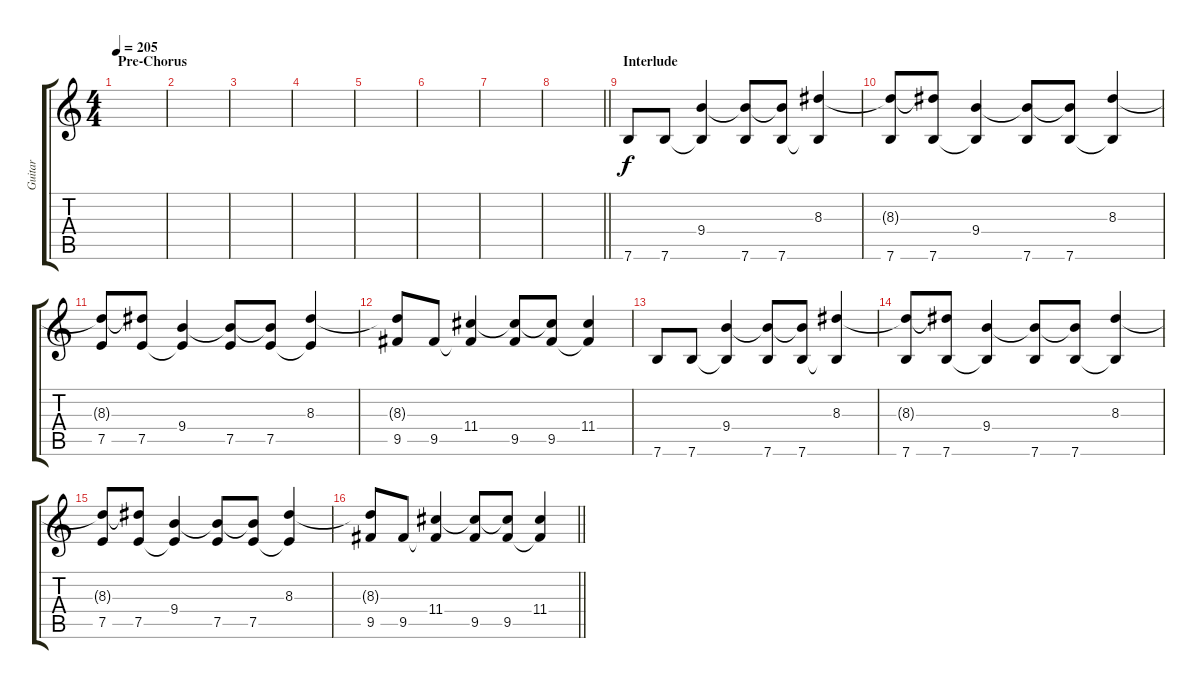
\track ("Guitar" "Guitar") {instrument distortionguitar}
\staff {score tabs}
\tuning (E4 B3 G3 D3 A2 E2) {hide}
\ts (4 4)
\section ("" "Pre-Chorus")
\tempo 205
\clef g2
\ks c
|
|
|
|
|
|
|
\barLineRight lightlight
|
\section ("" "Interlude")
7.6.8 7.6.8 (9.4 7.6{t}).4 (9.4{t} 7.6).8 (9.4{t} 7.6).8 (8.3 7.6{t}).4 |
(8.3{t} 7.6).8 (8.3{t} 7.6).8 (9.4 7.6{t}).4 (9.4{t} 7.6).8 (9.4{t} 7.6).8 (8.3 7.6{t}).4 |
(8.3{t} 7.5).8 (8.3{t} 7.5).8 (9.4 7.5{t}).4 (9.4{t} 7.5).8 (9.4{t} 7.5).8 (8.3 7.5{t}).4 |
(8.3{t} 9.5).8 9.5.8 (11.4 9.5{t}).4 (11.4{t} 9.5).8 (11.4{t} 9.5).8 (11.4 9.5{t}).4 |
7.6.8 7.6.8 (9.4 7.6{t}).4 (9.4{t} 7.6).8 (9.4{t} 7.6).8 (8.3 7.6{t}).4 |
(8.3{t} 7.6).8 (8.3{t} 7.6).8 (9.4 7.6{t}).4 (9.4{t} 7.6).8 (9.4{t} 7.6).8 (8.3 7.6{t}).4 |
(8.3{t} 7.5).8 (8.3{t} 7.5).8 (9.4 7.5{t}).4 (9.4{t} 7.5).8 (9.4{t} 7.5).8 (8.3 7.5{t}).4 |
\barLineRight lightlight
(8.3{t} 9.5).8 9.5.8 (11.4 9.5{t}).4 (11.4{t} 9.5).8 (11.4{t} 9.5).8 (11.4 9.5{t}).4
